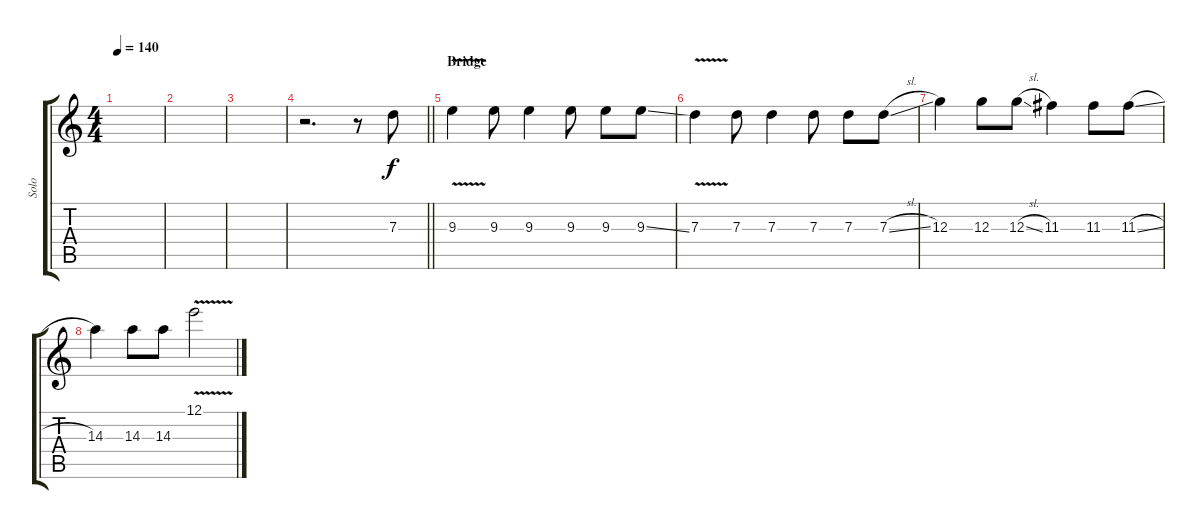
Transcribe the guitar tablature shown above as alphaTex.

\track ("Solo" "Solo") {instrument overdrivenguitar}
\staff {score tabs}
\tuning (E4 B3 G3 D3 A2 E2) {hide}
\ts (4 4)
\tempo 140
\clef g2
\ks c
|
|
|
\barLineRight lightlight
r.2{d} r.8 7.3.8 |
\section ("" "Bridge")
9.3{v}.4 9.3.8 9.3.4 9.3.8 9.3.8 9.3{ss}.8 |
7.3{v}.4 7.3.8 7.3.4 7.3.8 7.3.8 7.3{sl}.8 |
12.3.4 12.3.8 12.3{sl}.8 11.3.4 11.3.8 11.3{sl}.8 |
14.3.4 14.3.8 14.3.8 12.1{v}.2
